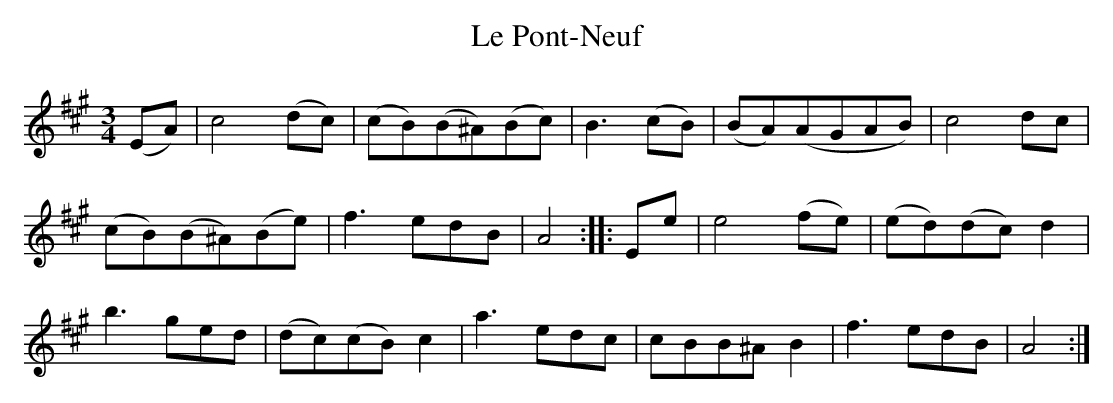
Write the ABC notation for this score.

X:1
T:Pont-Neuf, Le
M:3/4
L:1/8
K:A
(EA)|c4 (dc)|(cB)(B^A)(Bc)|B3 (cB)|(BA)(AGAB)|c4 dc|
(cB)(B^A)(Be)|f3 edB|A4::Ee|e4 (fe)|(ed)(dc) d2|
b3 ged|(dc)(cB) c2|a3 edc|cBB^A B2|f3 edB|A4:|]
